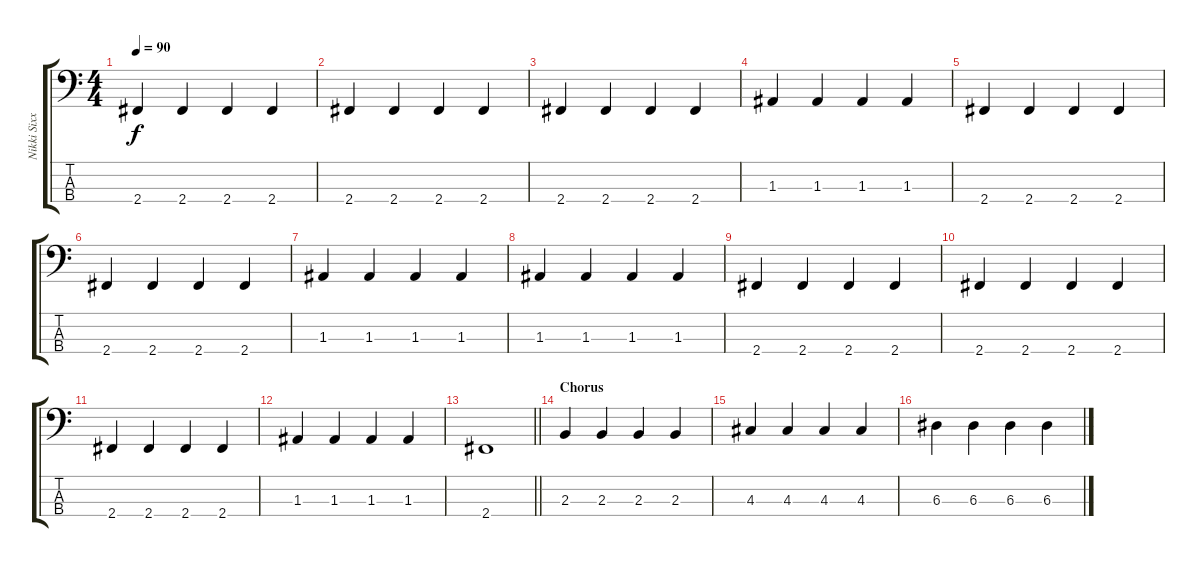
\track ("Nikki Sixx" "Nikki Sixx") {instrument electricbassfinger}
\staff {score tabs}
\tuning (G2 D2 A1 E1) {hide}
\ts (4 4)
\tempo 90
\clef f4
\ks c
2.4.4{dy f} 2.4.4 2.4.4 2.4.4 |
2.4.4 2.4.4 2.4.4 2.4.4 |
2.4.4 2.4.4 2.4.4 2.4.4 |
1.3.4 1.3.4 1.3.4 1.3.4 |
2.4.4 2.4.4 2.4.4 2.4.4 |
2.4.4 2.4.4 2.4.4 2.4.4 |
1.3.4 1.3.4 1.3.4 1.3.4 |
1.3.4 1.3.4 1.3.4 1.3.4 |
2.4.4 2.4.4 2.4.4 2.4.4 |
2.4.4 2.4.4 2.4.4 2.4.4 |
2.4.4 2.4.4 2.4.4 2.4.4 |
1.3.4 1.3.4 1.3.4 1.3.4 |
\barLineRight lightlight
2.4.1 |
\section ("" "Chorus")
2.3.4 2.3.4 2.3.4 2.3.4 |
4.3.4 4.3.4 4.3.4 4.3.4 |
6.3.4 6.3.4 6.3.4 6.3.4
